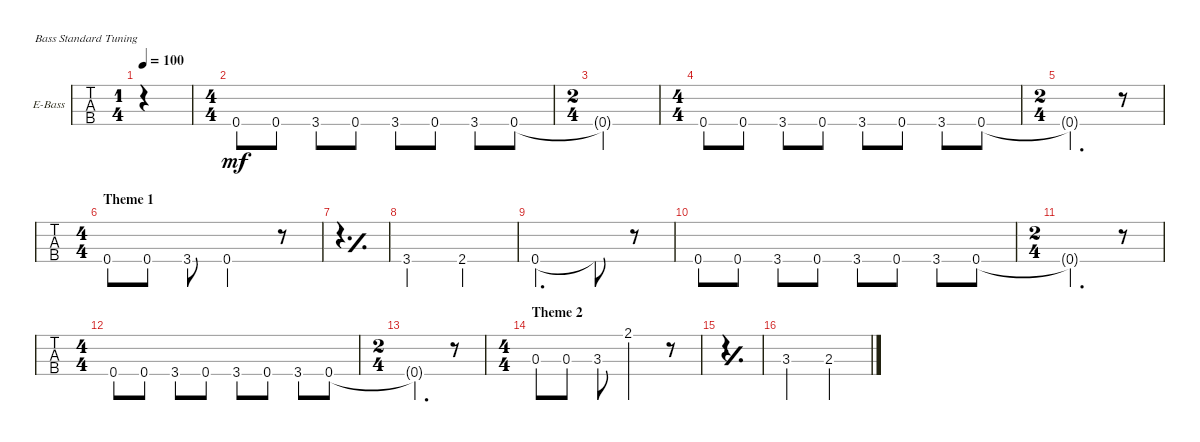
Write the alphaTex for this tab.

\defaultSystemsLayout 4
\bracketExtendMode groupsimilarinstruments
\firstSystemTrackNameOrientation horizontal
\otherSystemsTrackNameOrientation horizontal
\track ("Bass" "E-Bass") {instrument electricbassfinger}
\staff {tabs}
\tuning (G2 D2 A1 E1)
\ts (1 4)
\tempo 100
\clef f4
\ks c
r.4{dy mf instrument electricbassfinger} |
\ts (4 4)
0.4.8 0.4.8 3.4.8 0.4.8 3.4.8 0.4.8 3.4.8 0.4.8 |
\ts (2 4)
0.4{t}.2 |
\ts (4 4)
0.4.8 0.4.8 3.4.8 0.4.8 3.4.8 0.4.8 3.4.8 0.4.8 |
\ts (2 4)
0.4{t}.4{d} r.8 |
\ts (4 4)
\section ("" "Theme 1")
0.4.8 0.4.8 3.4.8 0.4.2 r.8 |
\simile simple
|
\simile none
3.4.2 2.4.2 |
0.4.2{d} 0.4{t}.8 r.8 |
0.4.8 0.4.8 3.4.8 0.4.8 3.4.8 0.4.8 3.4.8 0.4.8 |
\ts (2 4)
0.4{t}.4{d} r.8 |
\ts (4 4)
0.4.8 0.4.8 3.4.8 0.4.8 3.4.8 0.4.8 3.4.8 0.4.8 |
\ts (2 4)
0.4{t}.4{d} r.8 |
\ts (4 4)
\section ("" "Theme 2")
0.3.8 0.3.8 3.3.8 2.1.2 r.8 |
\simile simple
|
\simile none
3.3.2 2.3.2
